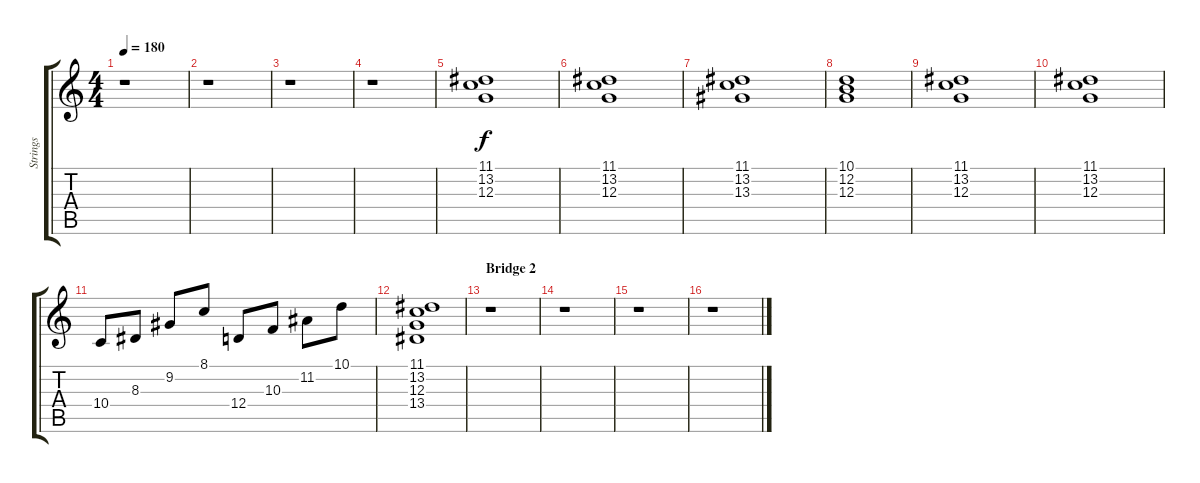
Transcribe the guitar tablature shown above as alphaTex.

\track ("Strings" "Strings") {instrument pad1newage}
\staff {score tabs}
\tuning (E4 B3 G3 D3 A2 D2) {hide}
\ts (4 4)
\tempo 180
\clef g2
\ks c
r.1{dy f} |
r.1 |
r.1 |
r.1 |
(11.1 13.2 12.3).1 |
(11.1 13.2 12.3).1 |
(11.1 13.2 13.3).1 |
(10.1 12.2 12.3).1 |
(11.1 13.2 12.3).1 |
(11.1 13.2 12.3).1 |
10.4.8 8.3.8 9.2.8 8.1.8 12.4.8 10.3.8 11.2.8 10.1.8 |
(11.1 13.2 12.3 13.4).1 |
\section ("" "Bridge 2")
r.1 |
r.1 |
r.1 |
r.1
